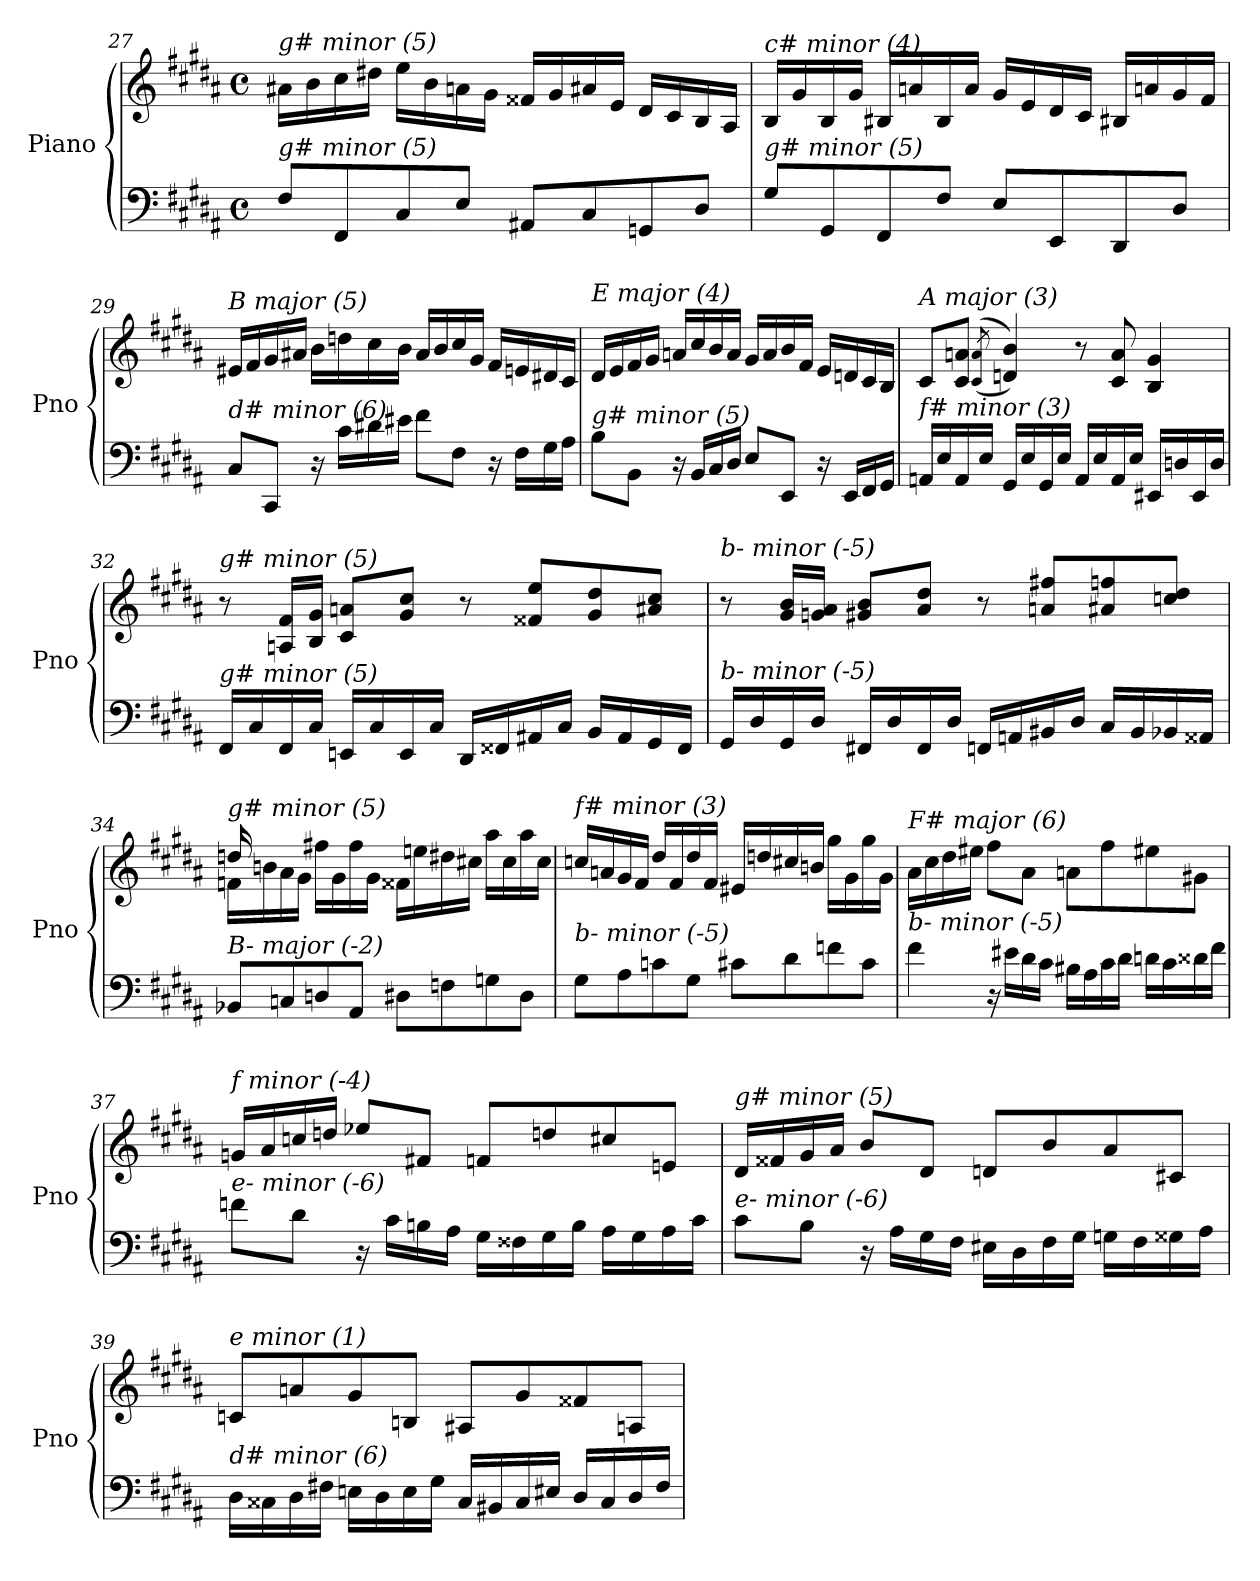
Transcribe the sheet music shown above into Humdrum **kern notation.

**kern	**kern
*part1	*part1
*staff2	*staff1
*I"Piano	*
*I'Pno	*
*clefF4	*clefG2
*k[f#c#g#d#a#]	*k[f#c#g#d#a#]
*M4/4	*M4/4
*met(c)	*met(c)
=27	=27
!	!LO:TX:i:t=g# minor (5)
!LO:TX:i:t=g# minor (5)	!
8F#/L	16a#X\LL
.	16b\
8FF#/	16cc#\
.	16dd#X\JJ
8C#/	16ee\LL
.	16b\
8E/J	16an\
.	16g#\JJ
8AA#X/L	16f##X/LL
.	16g#/
8C#/	16a#X/
.	16e/JJ
8GGni/	16d#/LL
.	16c#/
8D#/J	16B/
.	16A#/JJ
!!LO:LB:g=z
=28	=28
!	!LO:TX:i:t=c# minor (4)
!LO:TX:i:t=g# minor (5)	!
8G#/L	16B/LL
.	16g#/
8GG#/	16B/
.	16g#/JJ
8FF#/	16B#X/LL
.	16an/
8F#/J	16B#/
.	16a/JJ
8E/L	16g#/LL
.	16e/
8EE/	16d#/
.	16c#/JJ
8DD#/	16B#X/LL
.	16an/
8D#/J	16g#/
.	16f#/JJ
=29	=29
!	!LO:TX:i:t=B major (5)
!LO:TX:i:t=d# minor (6)	!
8C#/L	16e#X/LL
.	16f#/
8CC#/J	16g#/
.	16a#X/JJ
16r	16b\LL
16c#\LL	16ddn\
16d#X\	16cc#\
16e#X\JJ	16b\JJ
8f#\L	16a#/LL
.	16b/
8F#\J	16cc#/
.	16g#/JJ
16r	16f#/LL
16F#\LL	16en/
16G#\	16d#X/
16A#\JJ	16c#/JJ
=30	=30
!	!LO:TX:i:t=E major (4)
!LO:TX:i:t=g# minor (5)	!
8B\L	16d#/LL
.	16e/
8BB\J	16f#/
.	16g#/JJ
16r	16an/LL
16BB/LL	16cc#/
16C#/	16b/
16D#/JJ	16a/JJ
8E/L	16g#/LL
.	16a/
8EE/J	16b/
.	16f#/JJ
16r	16e/LL
16EE/LL	16dn/
16FF#/	16c#/
16GG#/JJ	16B/JJ
!!LO:LB:g=z
=31	=31
!	!LO:TX:i:t=A major (3)
!LO:TX:i:t=f# minor (3)	!
16AAn/LL	8c#/L
16E/	.
16AA/	8c#/ 8an/J
16E/JJ	.
.	((>8qc#/ 8qa/
16GG#/LL	4dn/ 4b/))
16E/	.
16GG#/	.
16E/JJ	.
16AA/LL	8r
16E/	.
16AA/	8c#/ 8a/
16E/JJ	.
16EE#X/LL	4B/ 4g#/
16Dn/	.
16EE#/	.
16D/JJ	.
=32	=32
!	!LO:TX:i:t=g# minor (5)
!LO:TX:i:t=g# minor (5)	!
16FF#/LL	8r
16C#/	.
16FF#/	16An/ 16f#/LL
16C#/JJ	16B/ 16g#/JJ
16EEn/LL	8c#/ 8an/L
16C#/	.
16EE/	8g#/ 8cc#/J
16C#/JJ	.
16DD#/LL	8r
16FF##X/	.
16AA#X/	8f##X/ 8ee/L
16C#/JJ	.
16BB/LL	8g#/ 8dd#/
16AA#/	.
16GG#/	8a#X/ 8cc#/J
16FF##/JJ	.
=33	=33
!	!LO:TX:i:t=b- minor (-5)
!LO:TX:i:t=b- minor (-5)	!
16GG#/LL	8r
16D#/	.
16GG#/	16g#/ 16b/LL
16D#/JJ	16gni/ 16a#/JJ
16FF#X/LL	8g#/ 8b/L
16D#/	.
16FF#/	8a#/ 8dd#/J
16D#/JJ	.
16FFni/LL	8r
16AAni/	.
16BB#X/	8ani/ 8ff#X/L
16D#/JJ	.
16C#/LL	8a#/ 8ffni/
16BB#/	.
16BB-Xi/	8ccni/ 8dd#/J
16AA##i/JJ	.
!!LO:PB:g=z
=34	=34
*^	*^
!	!	!LO:TX:i:t=g# minor (5)	!
!LO:TX:i:t=B- major (-2)	!	!	!
16ryy	8BB-Xj/L	16fni\LL	16ddni/
2...ryy	.	16bn\	2...ryy
.	8Cni/	16a#\	.
.	.	16g#\JJ	.
.	8Dni/	16ff#Xi\LL	.
.	.	16g#\	.
.	8AA#/J	16ff#i\	.
.	.	16g#\JJ	.
.	8D#\L	16f##X\LL	.
.	.	16een\	.
.	8Fni\	16dd#\	.
.	.	16cc#X\JJ	.
.	8Gni\	16aa#\LL	.
.	.	16cc#\	.
.	8D#\J	16aa#\	.
.	.	16cc#\JJ	.
*v	*v	*	*
*	*v	*v
=35	=35
!	!LO:TX:i:t=f# minor (3)
!LO:TX:i:t=b- minor (-5)	!
8G#\L	16ccni/LL
.	16an/
8A#\	16g#/
.	16f#/JJ
8cni\	16dd#/LL
.	16f#/
8G#\J	16dd#/
.	16f#/JJ
8c#\L	16e#X/LL
.	16ddn/
8d#\	16cc#/
.	16bn/JJ
8fni\	16gg#\LL
.	16g#\
8c#\J	16gg#\
.	16g#\JJ
=36	=36
!	!LO:TX:i:t=F# major (6)
!LO:TX:i:t=b- minor (-5)	!
4f#\	16a#\LL
.	16cc#\
.	16dd#\
.	16ee#X\JJ
16r	8ff#\L
16e#XZ\LL	.
16d#\	8a#\J
16c#\JJ	.
16B#XZ\LL	8ani\L
16A#\	.
16c#i\	8ff#\
16d#\JJ	.
16dni\LL	8ee#X\
16c#i\	.
16d##i\	8g#X\J
16f#i\JJ	.
!!LO:LB:g=z
=37	=37
!	!LO:TX:i:t=f minor (-4)
!LO:TX:i:t=e- minor (-6)	!
8fni\L	16gni/LL
.	16a#/
8d#\J	16ccni/
.	16ddni/JJ
16r	8ee-Xi/L
16c#\LL	.
16Bn\	8f#X/J
16A#\JJ	.
16G#\LL	8fni/L
16F##XZ\	.
16G#\	8ddn/
16B\JJ	.
16A#\LL	8cc#X/
16G#\	.
16A#\	8en/J
16c#\JJ	.
=38	=38
!	!LO:TX:i:t=g# minor (5)
!LO:TX:i:t=e- minor (-6)	!
8c#\L	16d#/LL
.	16f##X/
8B\J	16g#/
.	16a#/JJ
16r	8b/L
16A#\LL	.
16G#\	8d#/J
16F#\JJ	.
16E#XZ\LL	8dni/L
16D#\	.
16F#i\	8b/
16G#\JJ	.
16Gni\LL	8a#/
16F#i\	.
16G##i\	8c#X/J
16A#\JJ	.
=39	=39
!	!LO:TX:i:t=e minor (1)
!LO:TX:i:t=d# minor (6)	!
16D#\LL	8cni/L
16C##X\	.
16D#\	8an/
16F#X\JJ	.
16En\LL	8g#/
16D#\	.
16E\	8Bn/J
16G#\JJ	.
16C##/LL	8A#X/L
16BB#X/	.
16C##/	8g#/
16E#X/JJ	.
16D#/LL	8f##X/
16C##/	.
16D#/	8An/J
16F#/JJ	.
=	=
*-	*-
